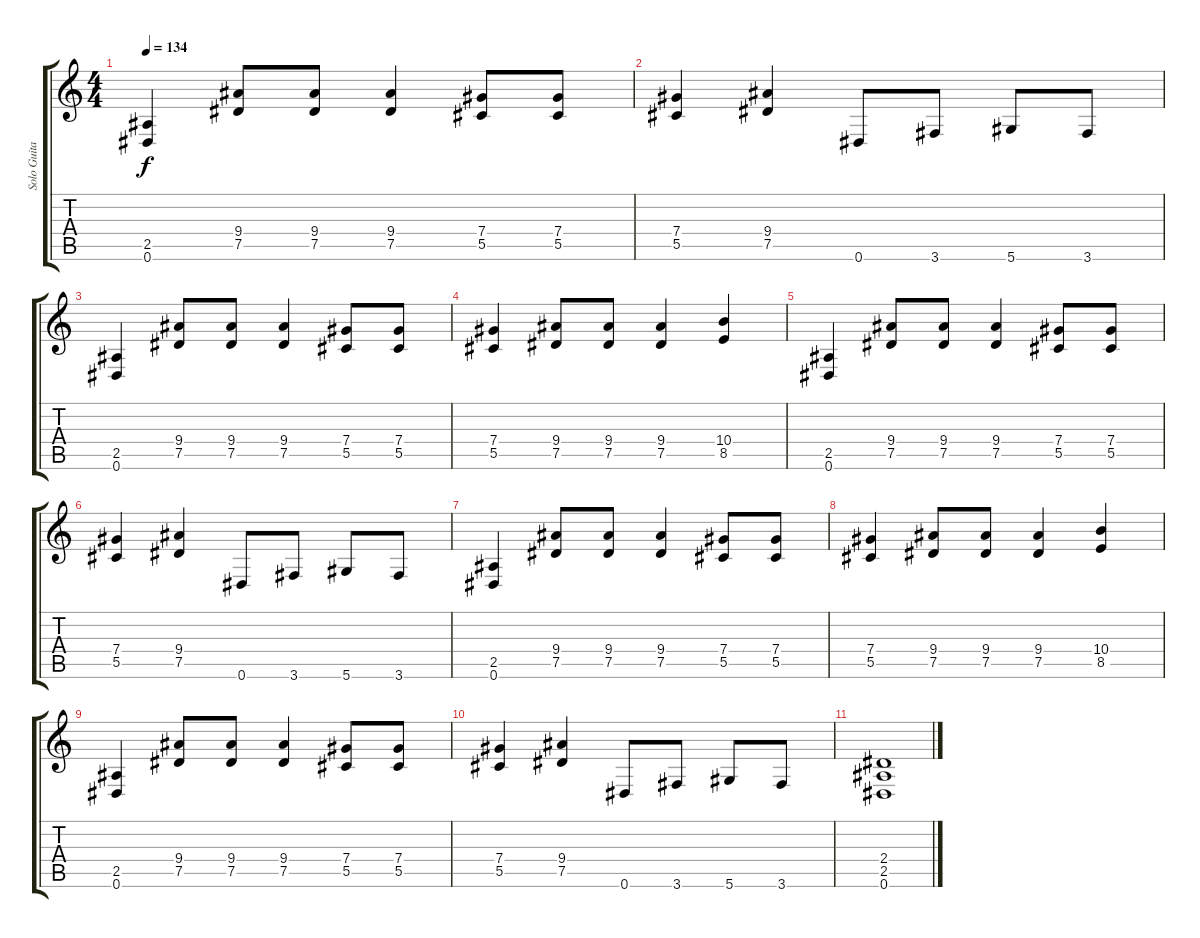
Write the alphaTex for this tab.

\track ("Solo Guitar" "Solo Guita") {instrument distortionguitar}
\staff {score tabs}
\tuning (Eb4 Bb3 Gb3 Db3 Ab2 Eb2) {hide}
\ts (4 4)
\tempo 134
\clef g2
\ks c
(2.5 0.6).4{dy f} (9.4 7.5).8 (9.4 7.5).8 (9.4 7.5).4 (7.4 5.5).8 (7.4 5.5).8 |
(7.4 5.5).4 (9.4 7.5).4 0.6.8 3.6.8 5.6.8 3.6.8 |
(2.5 0.6).4 (9.4 7.5).8 (9.4 7.5).8 (9.4 7.5).4 (7.4 5.5).8 (7.4 5.5).8 |
(7.4 5.5).4 (9.4 7.5).8 (9.4 7.5).8 (9.4 7.5).4 (10.4 8.5).4 |
(2.5 0.6).4 (9.4 7.5).8 (9.4 7.5).8 (9.4 7.5).4 (7.4 5.5).8 (7.4 5.5).8 |
(7.4 5.5).4 (9.4 7.5).4 0.6.8 3.6.8 5.6.8 3.6.8 |
(2.5 0.6).4 (9.4 7.5).8 (9.4 7.5).8 (9.4 7.5).4 (7.4 5.5).8 (7.4 5.5).8 |
(7.4 5.5).4 (9.4 7.5).8 (9.4 7.5).8 (9.4 7.5).4 (10.4 8.5).4 |
(2.5 0.6).4 (9.4 7.5).8 (9.4 7.5).8 (9.4 7.5).4 (7.4 5.5).8 (7.4 5.5).8 |
(7.4 5.5).4 (9.4 7.5).4 0.6.8 3.6.8 5.6.8 3.6.8 |
(2.4 2.5 0.6).1
